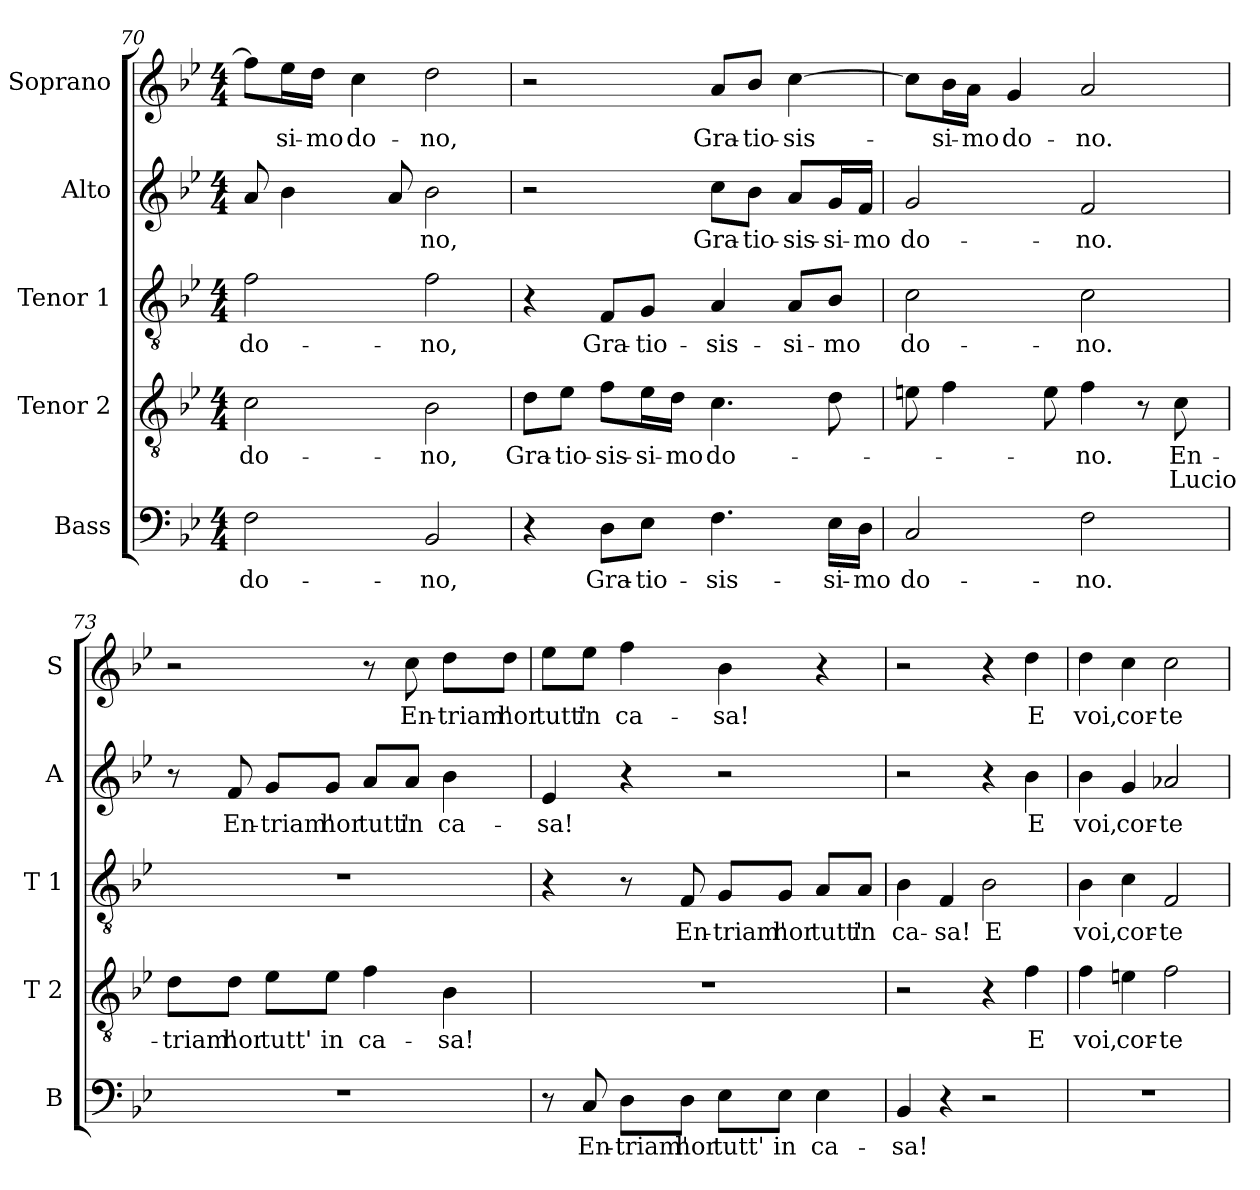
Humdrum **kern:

**kern	**text	**kern	**text	**text	**kern	**text	**kern	**text	**kern	**text
*part5	*part5	*part4	*part4	*part4	*part3	*part3	*part2	*part2	*part1	*part1
*staff5	*staff5	*staff4	*staff4	*staff4	*staff3	*staff3	*staff2	*staff2	*staff1	*staff1
*I"Bass	*	*I"Tenor 2	*	*	*I"Tenor 1	*	*I"Alto	*	*I"Soprano	*
*I'B	*	*I'T 2	*	*	*I'T 1	*	*I'A	*	*I'S	*
*clefF4	*	*clefGv2	*	*	*clefGv2	*	*clefG2	*	*clefG2	*
*k[b-e-]	*	*k[b-e-]	*	*	*k[b-e-]	*	*k[b-e-]	*	*k[b-e-]	*
*B-:	*	*B-:	*	*	*B-:	*	*B-:	*	*B-:	*
*M4/4	*	*M4/4	*	*	*M4/4	*	*M4/4	*	*M4/4	*
=70	=70	=70	=70	=70	=70	=70	=70	=70	=70	=70
!	!LO:LY:b	!	!LO:LY:b	!	!	!LO:LY:b	!	!	!	!
2F\	do-	2c\	do-	.	2f\	do-	8a/	.	8ff\L]	.
!	!	!	!	!	!	!	!	!	!	!LO:LY:b
.	.	.	.	.	.	.	4b-\	.	16ee-\L	-si-
!	!	!	!	!	!	!	!	!	!	!LO:LY:b
.	.	.	.	.	.	.	.	.	16dd\JJ	-mo
!	!	!	!	!	!	!	!	!	!	!LO:LY:b
.	.	.	.	.	.	.	.	.	4cc\	do-
.	.	.	.	.	.	.	8a/	.	.	.
!	!LO:LY:b	!	!LO:LY:b	!	!	!LO:LY:b	!	!LO:LY:b	!	!LO:LY:b
2BB-/	-no,	2B-\	-no,	.	2f\	-no,	2b-\	-no,	2dd\	-no,
!!LO:LB:g=z
=71	=71	=71	=71	=71	=71	=71	=71	=71	=71	=71
!	!	!	!LO:LY:b	!	!	!	!	!	!	!
4r	.	8d\L	Gra-	.	4r	.	2r	.	2r	.
!	!	!	!LO:LY:b	!	!	!	!	!	!	!
.	.	8e-\J	-tio-	.	.	.	.	.	.	.
!	!LO:LY:b	!	!LO:LY:b	!	!	!LO:LY:b	!	!	!	!
8D\L	Gra-	8f\L	-sis-	.	8F/L	Gra-	.	.	.	.
!	!LO:LY:b	!	!LO:LY:b	!	!	!LO:LY:b	!	!	!	!
8E-\J	-tio-	16e-\L	-si-	.	8G/J	-tio-	.	.	.	.
!	!	!	!LO:LY:b	!	!	!	!	!	!	!
.	.	16d\JJ	-mo	.	.	.	.	.	.	.
!	!LO:LY:b	!	!LO:LY:b	!	!	!LO:LY:b	!	!LO:LY:b	!	!LO:LY:b
4.F\	-sis-	4.c\	do-	.	4A/	-sis-	8cc\L	Gra-	8a/L	Gra-
!	!	!	!	!	!	!	!	!LO:LY:b	!	!LO:LY:b
.	.	.	.	.	.	.	8b-\J	-tio-	8b-/J	-tio-
!	!	!	!	!	!	!LO:LY:b	!	!LO:LY:b	!	!LO:LY:b
.	.	.	.	.	8A/L	-si-	8a/L	-sis-	[4cc\	-sis-
!	!LO:LY:b	!	!	!	!	!LO:LY:b	!	!LO:LY:b	!	!
16E-\LL	-si-	8d\	.	.	8B-/J	-mo	16g/L	-si-	.	.
!	!LO:LY:b	!	!	!	!	!	!	!LO:LY:b	!	!
16D\JJ	-mo	.	.	.	.	.	16f/JJ	-mo	.	.
=72	=72	=72	=72	=72	=72	=72	=72	=72	=72	=72
!	!LO:LY:b	!	!	!	!	!LO:LY:b	!	!LO:LY:b	!	!
2C/	do-	8en\	.	.	2c\	do-	2g/	do-	8cc\L]	.
!	!	!	!	!	!	!	!	!	!	!LO:LY:b
.	.	4f\	.	.	.	.	.	.	16b-\L	-si-
!	!	!	!	!	!	!	!	!	!	!LO:LY:b
.	.	.	.	.	.	.	.	.	16a\JJ	-mo
!	!	!	!	!	!	!	!	!	!	!LO:LY:b
.	.	.	.	.	.	.	.	.	4g/	do-
.	.	8e\	.	.	.	.	.	.	.	.
!	!LO:LY:b	!	!LO:LY:b	!	!	!LO:LY:b	!	!LO:LY:b	!	!LO:LY:b
2F\	-no.	4f\	-no.	.	2c\	-no.	2f/	-no.	2a/	-no.
.	.	8r	.	.	.	.	.	.	.	.
!	!	!	!LO:LY:b	!LO:LY:a	!	!	!	!	!	!
.	.	8c\	En-	Lucio	.	.	.	.	.	.
=73	=73	=73	=73	=73	=73	=73	=73	=73	=73	=73
!	!	!	!LO:LY:b	!	!	!	!	!	!	!
1r	.	8d\L	-triam'	.	1r	.	8r	.	2r	.
!	!	!	!LO:LY:b	!	!	!	!	!LO:LY:b	!	!
.	.	8d\J	hor	.	.	.	8f/	En-	.	.
!	!	!	!LO:LY:b	!	!	!	!	!LO:LY:b	!	!
.	.	8e-\L	tutt'	.	.	.	8g/L	-triam'	.	.
!	!	!	!LO:LY:b	!	!	!	!	!LO:LY:b	!	!
.	.	8e-\J	in	.	.	.	8g/J	hor	.	.
!	!	!	!LO:LY:b	!	!	!	!	!LO:LY:b	!	!
.	.	4f\	ca-	.	.	.	8a/L	tutt'	8r	.
!	!	!	!	!	!	!	!	!LO:LY:b	!	!LO:LY:b
.	.	.	.	.	.	.	8a/J	in	8cc\	En-
!	!	!	!LO:LY:b	!	!	!	!	!LO:LY:b	!	!LO:LY:b
.	.	4B-\	-sa!	.	.	.	4b-\	ca-	8dd\L	-triam'
!	!	!	!	!	!	!	!	!	!	!LO:LY:b
.	.	.	.	.	.	.	.	.	8dd\J	hor
!!LO:LB:g=z
=74	=74	=74	=74	=74	=74	=74	=74	=74	=74	=74
!	!	!	!	!	!	!	!	!LO:LY:b	!	!LO:LY:b
8r	.	1r	.	.	4r	.	4e-/	-sa!	8ee-\L	tutt'
!	!LO:LY:b	!	!	!	!	!	!	!	!	!LO:LY:b
8C/	En-	.	.	.	.	.	.	.	8ee-\J	in
!	!LO:LY:b	!	!	!	!	!	!	!	!	!LO:LY:b
8D\L	-triam'	.	.	.	8r	.	4r	.	4ff\	ca-
!	!LO:LY:b	!	!	!	!	!LO:LY:b	!	!	!	!
8D\J	hor	.	.	.	8F/	En-	.	.	.	.
!	!LO:LY:b	!	!	!	!	!LO:LY:b	!	!	!	!LO:LY:b
8E-\L	tutt'	.	.	.	8G/L	-triam'	2r	.	4b-\	-sa!
!	!LO:LY:b	!	!	!	!	!LO:LY:b	!	!	!	!
8E-\J	in	.	.	.	8G/J	hor	.	.	.	.
!	!LO:LY:b	!	!	!	!	!LO:LY:b	!	!	!	!
4E-\	ca-	.	.	.	8A/L	tutt'	.	.	4r	.
!	!	!	!	!	!	!LO:LY:b	!	!	!	!
.	.	.	.	.	8A/J	in	.	.	.	.
=75	=75	=75	=75	=75	=75	=75	=75	=75	=75	=75
!	!LO:LY:b	!	!	!	!	!LO:LY:b	!	!	!	!
4BB-/	-sa!	2r	.	.	4B-\	ca-	2r	.	2r	.
!	!	!	!	!	!	!LO:LY:b	!	!	!	!
4r	.	.	.	.	4F/	-sa!	.	.	.	.
!	!	!	!	!	!	!LO:LY:b	!	!	!	!
2r	.	4r	.	.	2B-\	E	4r	.	4r	.
!	!	!	!LO:LY:b	!	!	!	!	!LO:LY:b	!	!LO:LY:b
.	.	4f\	E	.	.	.	4b-\	E	4dd\	E
=76	=76	=76	=76	=76	=76	=76	=76	=76	=76	=76
!	!	!	!LO:LY:b	!	!	!LO:LY:b	!	!LO:LY:b	!	!LO:LY:b
1r	.	4f\	voi,	.	4B-\	voi,	4b-\	voi,	4dd\	voi,
!	!	!	!LO:LY:b	!	!	!LO:LY:b	!	!LO:LY:b	!	!LO:LY:b
.	.	4en\	cor-	.	4c\	cor-	4g/	cor-	4cc\	cor-
!	!	!	!LO:LY:b	!	!	!LO:LY:b	!	!LO:LY:b	!	!LO:LY:b
.	.	2f\	-te-	.	2F/	-te-	2a-X/	-te-	2cc\	-te-
=	=	=	=	=	=	=	=	=	=	=
*-	*-	*-	*-	*-	*-	*-	*-	*-	*-	*-
